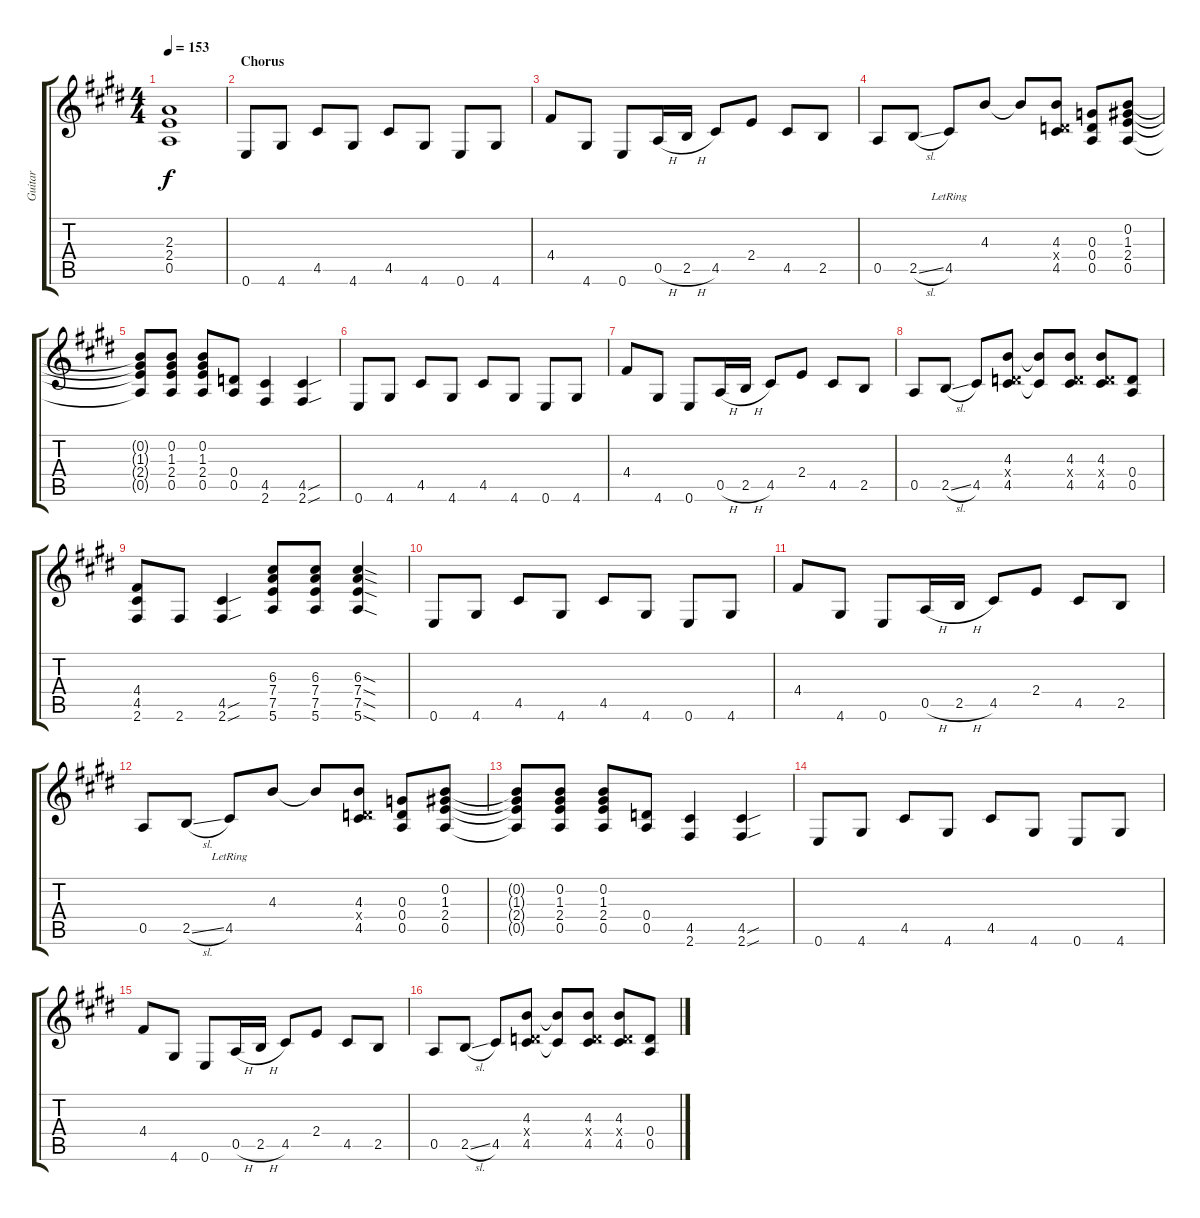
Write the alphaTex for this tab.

\track ("Guitar" "Guitar") {instrument distortionguitar}
\staff {score tabs}
\tuning (E4 B3 G3 D3 A2 E2) {hide}
\ts (4 4)
\tempo 153
\clef g2
\ks e
(2.3{t} 2.4{t} 0.5{t}).1{dy f} |
\section ("" "Chorus")
0.6.8{instrument distortionguitar} 4.6.8 4.5.8 4.6.8 4.5.8 4.6.8 0.6.8 4.6.8 |
4.4.8 4.6.8 0.6.8 0.5{h}.16 2.5{h}.16 4.5.8 2.4.8 4.5.8 2.5.8 |
0.5.8 2.5{sl}.8 4.5{lr}.8 4.3.8 4.3{t}.8 (4.3 0.4{x} 4.5).8 (0.3 0.4 0.5).8 (0.2 1.3 2.4 0.5).8 |
(0.2{t} 1.3{t} 2.4{t} 0.5{t}).8 (0.2 1.3 2.4 0.5).8 (0.2 1.3 2.4 0.5).8 (0.4 0.5).8 (4.5 2.6).4 (4.5{sou} 2.6{sou}).4 |
0.6.8 4.6.8 4.5.8 4.6.8 4.5.8 4.6.8 0.6.8 4.6.8 |
4.4.8 4.6.8 0.6.8 0.5{h}.16 2.5{h}.16 4.5.8 2.4.8 4.5.8 2.5.8 |
0.5.8 2.5{sl}.8 4.5.8 (4.3 0.4{x} 4.5).8 (4.3{t} 4.5{t}).8 (4.3 0.4{x} 4.5).8 (4.3 0.4{x} 4.5).8 (0.4 0.5).8 |
(4.4 4.5 2.6).8 2.6.8 (4.5{sou} 2.6{sou}).4 (6.3 7.4 7.5 5.6).8 (6.3 7.4 7.5 5.6).8 (6.3{sod} 7.4{sod} 7.5{sod} 5.6{sod}).4 |
0.6.8{instrument distortionguitar} 4.6.8 4.5.8 4.6.8 4.5.8 4.6.8 0.6.8 4.6.8 |
4.4.8 4.6.8 0.6.8 0.5{h}.16 2.5{h}.16 4.5.8 2.4.8 4.5.8 2.5.8 |
0.5.8 2.5{sl}.8 4.5{lr}.8 4.3.8 4.3{t}.8 (4.3 0.4{x} 4.5).8 (0.3 0.4 0.5).8 (0.2 1.3 2.4 0.5).8 |
(0.2{t} 1.3{t} 2.4{t} 0.5{t}).8 (0.2 1.3 2.4 0.5).8 (0.2 1.3 2.4 0.5).8 (0.4 0.5).8 (4.5 2.6).4 (4.5{sou} 2.6{sou}).4 |
0.6.8 4.6.8 4.5.8 4.6.8 4.5.8 4.6.8 0.6.8 4.6.8 |
4.4.8 4.6.8 0.6.8 0.5{h}.16 2.5{h}.16 4.5.8 2.4.8 4.5.8 2.5.8 |
0.5.8 2.5{sl}.8 4.5.8 (4.3 0.4{x} 4.5).8 (4.3{t} 4.5{t}).8 (4.3 0.4{x} 4.5).8 (4.3 0.4{x} 4.5).8 (0.4 0.5).8
